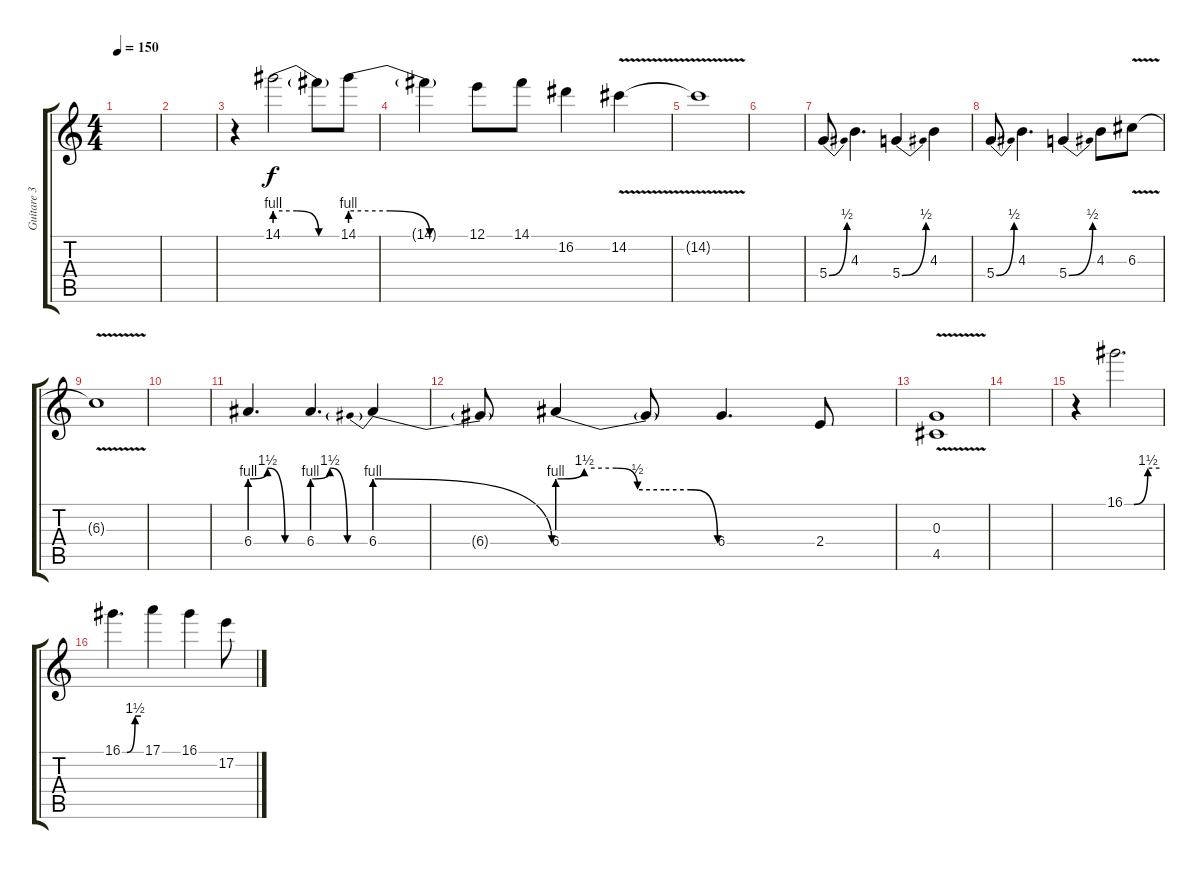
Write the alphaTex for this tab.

\track ("Guitare 3" "Guitare 3") {instrument overdrivenguitar}
\staff {score tabs}
\tuning (E4 B3 G3 D3 A2 E2) {hide}
\ts (4 4)
\tempo 150
\clef g2
\ks c
|
|
r.4 14.1{be (custom 0 4 20 4 40 0 60 0)}.2 14.1{t}.8 14.1{be (custom 0 4 20 4 40 0 60 0)}.8 |
14.1{t}.4 12.1.8 14.1.8 16.2.4 14.2{v}.4 |
14.2{t}.1 |
|
5.4{be (bend 0 0 60 2)}.8 4.3.4{d} 5.4{be (bend 0 0 60 2)}.4 4.3.4 |
5.4{be (bend 0 0 60 2)}.8 4.3.4{d} 5.4{be (bend 0 0 60 2)}.4 4.3.8 6.3{v}.8 |
6.3{t}.1 |
|
6.4{be (custom 0 4 20 6 40 0 60 0)}.4{d} 6.4{be (custom 0 4 20 6 40 0 60 0)}.4{d} 6.4{be (prebendrelease 0 4 60 0)}.4 |
6.4{t}.8 6.4{be (custom 0 4 10 6 22 6 30 2 40 2 50 2 60 0)}.4 6.4{t}.8 6.4.4{d} 2.4.8 |
(0.3{v} 4.5{v}).1 |
|
r.4 16.1{be (custom 0 0 16 0 40 6 60 6)}.2{d} |
16.1{be (custom 0 0 15 0 41 6 60 6)}.4{d} 17.1.4 16.1.4 17.2.8
